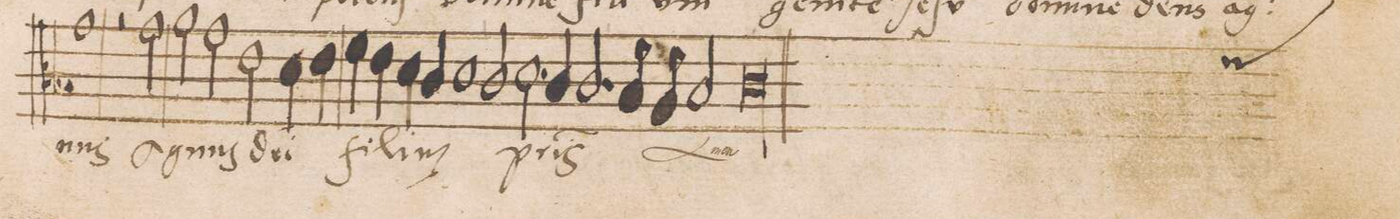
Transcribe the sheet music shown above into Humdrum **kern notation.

**kern	**text
*I"ALTVS	*
*clefC3	*
*k[b-]	*
*met(c|)	*
*M2/1	*
1g	-nus
2r	.
2g\	a-
=43-	=43-
2a\	.
2g\	-gnus
2e\	de-
4d\	-i
4e\	.
=44-	=44-
4f\	fi-
4e\	-li-
4d\	.
4c/	-us
1d	.
=45-	=45-
2c/	.
2.d\	p(at)-
4c/	.
2.c/	-ris
=46-	=46-
8B-/	A-
8A/	.
2B-/	.
*custos:f	*
1cl	-men
=47||-	=47||-
*-	*-
